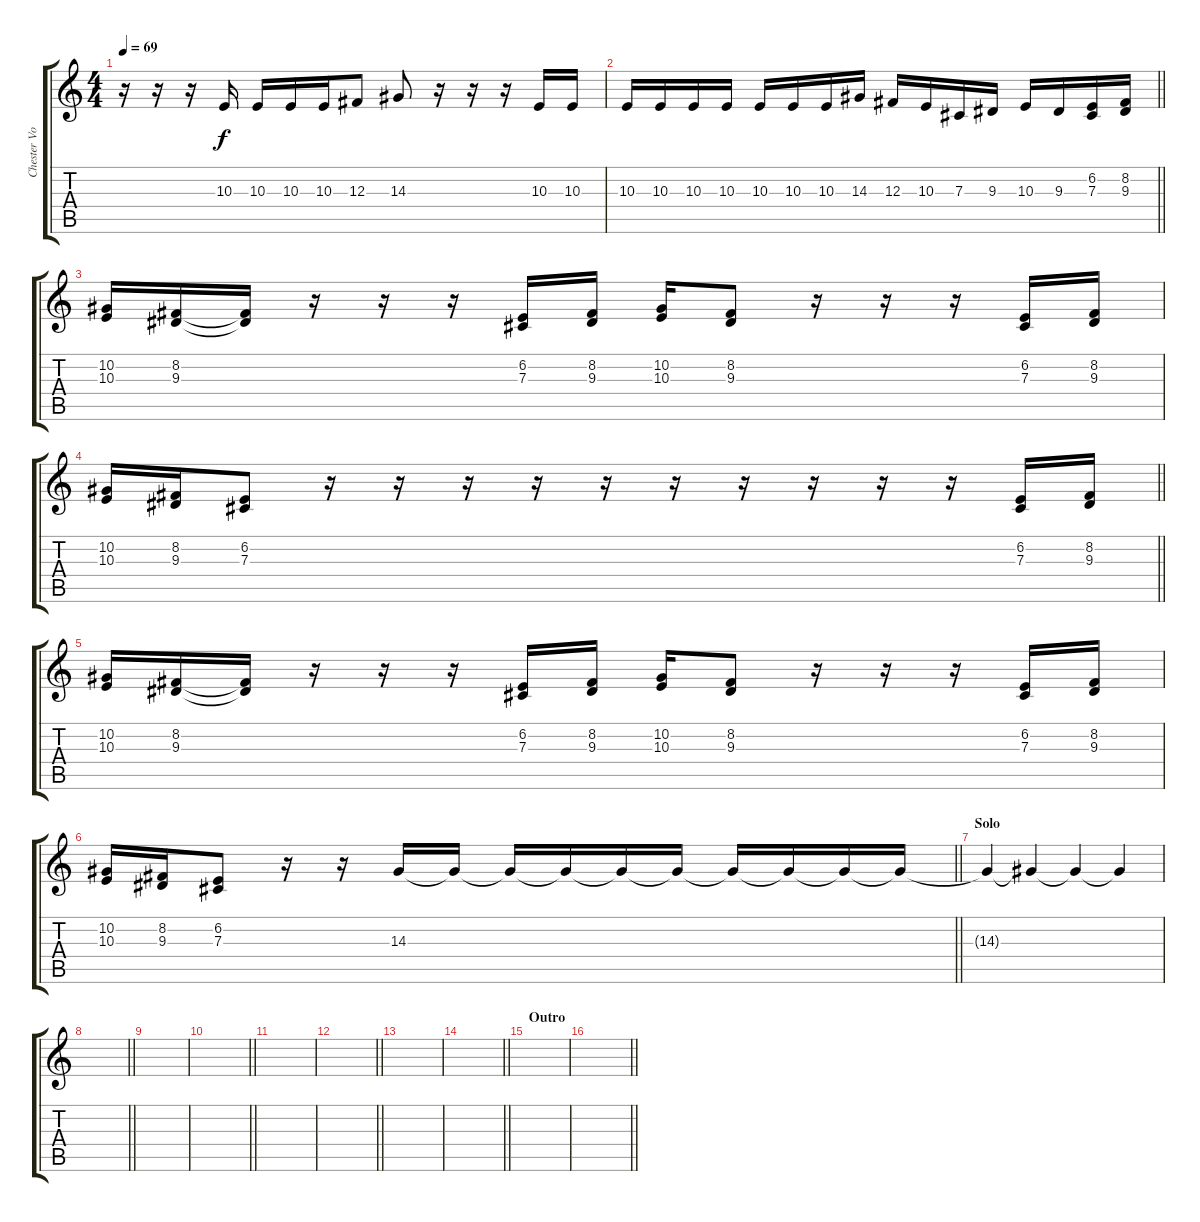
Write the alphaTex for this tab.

\track ("Chester Vocals" "Chester Vo") {instrument voiceoohs}
\staff {score tabs}
\tuning (Eb4 Bb3 Gb3 Db3 Ab2 Db2) {hide}
\ts (4 4)
\tempo 69
\clef g2
\ks aminor
r.16{dy f} r.16 r.16 10.3.16 10.3.16 10.3.16 10.3.16 12.3.8 14.3.8 r.16 r.16 r.16 10.3.16 10.3.16 |
\barLineRight lightlight
10.3.16 10.3.16 10.3.16 10.3.16 10.3.16 10.3.16 10.3.16 14.3.16 12.3.16 10.3.16 7.3.16 9.3.16 10.3.16 9.3.16 (6.2 7.3).16 (8.2 9.3).16 |
(10.2 10.3).16 (8.2 9.3).16 (8.2{t} 9.3{t}).16 r.16 r.16 r.16 (6.2 7.3).16 (8.2 9.3).16 (10.2 10.3).16 (8.2 9.3).8 r.16 r.16 r.16 (6.2 7.3).16 (8.2 9.3).16 |
\barLineRight lightlight
(10.2 10.3).16 (8.2 9.3).16 (6.2 7.3).8 r.16 r.16 r.16 r.16 r.16 r.16 r.16 r.16 r.16 r.16 (6.2 7.3).16 (8.2 9.3).16 |
(10.2 10.3).16 (8.2 9.3).16 (8.2{t} 9.3{t}).16 r.16 r.16 r.16 (6.2 7.3).16 (8.2 9.3).16 (10.2 10.3).16 (8.2 9.3).8 r.16 r.16 r.16 (6.2 7.3).16 (8.2 9.3).16 |
\barLineRight lightlight
(10.2 10.3).16 (8.2 9.3).16 (6.2 7.3).8 r.16 r.16 14.3.16 14.3{t}.16 14.3{t}.16 14.3{t}.16 14.3{t}.16{volume 0} 14.3{t}.16 14.3{t}.16 14.3{t}.16 14.3{t}.16 14.3{t}.16 |
\section ("" "Solo")
14.3{t}.4 14.3{t}.4 14.3{t}.4 14.3{t}.4 |
\barLineRight lightlight
|
|
\barLineRight lightlight
|
|
\barLineRight lightlight
|
|
\barLineRight lightlight
|
\section ("" "Outro")
|
\barLineRight lightlight
